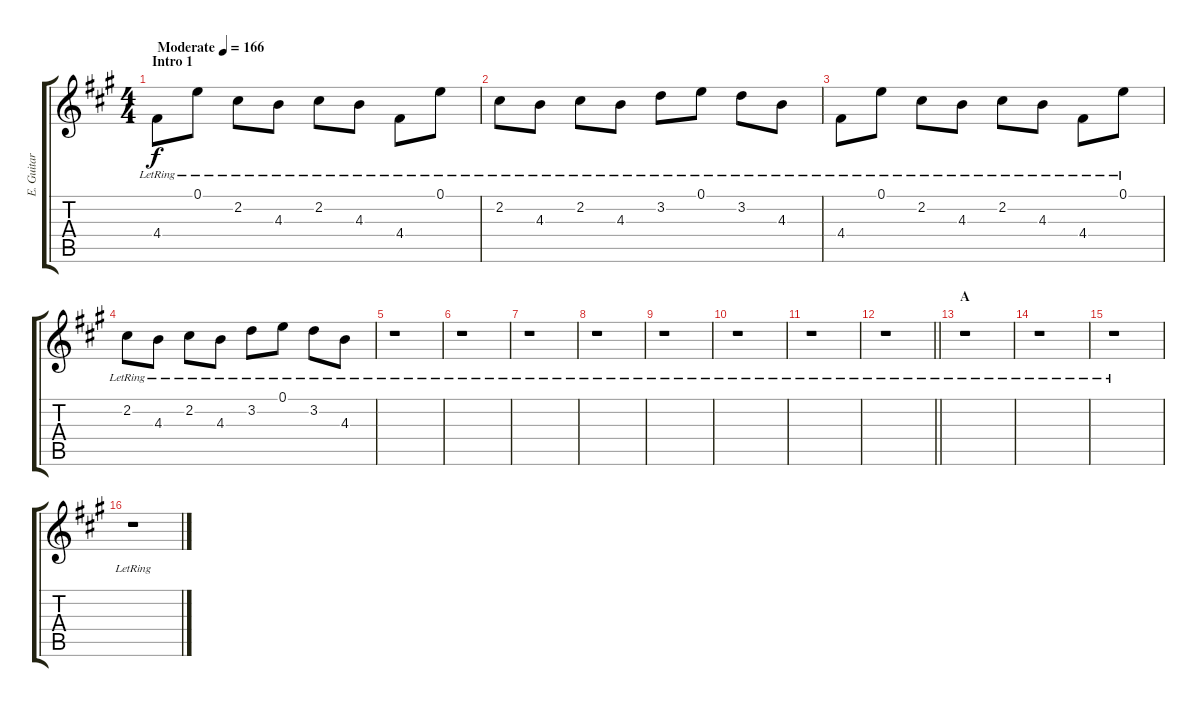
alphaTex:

\track ("E. Guitar II" "E. Guitar ") {instrument electricguitarclean}
\staff {score tabs}
\tuning (E4 B3 G3 D3 A2 E2) {hide}
\ts (4 4)
\section ("" "Intro 1")
\tempo (166 "Moderate")
\clef g2
\ks a
4.4{lr}.8{dy f instrument electricguitarclean} 0.1{lr}.8 2.2{lr}.8 4.3{lr}.8 2.2{lr}.8 4.3{lr}.8 4.4{lr}.8 0.1{lr}.8 |
2.2{lr}.8 4.3{lr}.8 2.2{lr}.8 4.3{lr}.8 3.2{lr}.8 0.1{lr}.8 3.2{lr}.8 4.3{lr}.8 |
4.4{lr}.8 0.1{lr}.8 2.2{lr}.8 4.3{lr}.8 2.2{lr}.8 4.3{lr}.8 4.4{lr}.8 0.1{lr}.8 |
2.2{lr}.8 4.3{lr}.8 2.2{lr}.8 4.3{lr}.8 3.2{lr}.8 0.1{lr}.8 3.2{lr}.8 4.3{lr}.8 |
r.1 |
r.1 |
r.1 |
r.1 |
r.1 |
r.1 |
r.1 |
\barLineRight lightlight
r.1 |
\section ("" "A")
r.1 |
r.1 |
r.1 |
r.1
